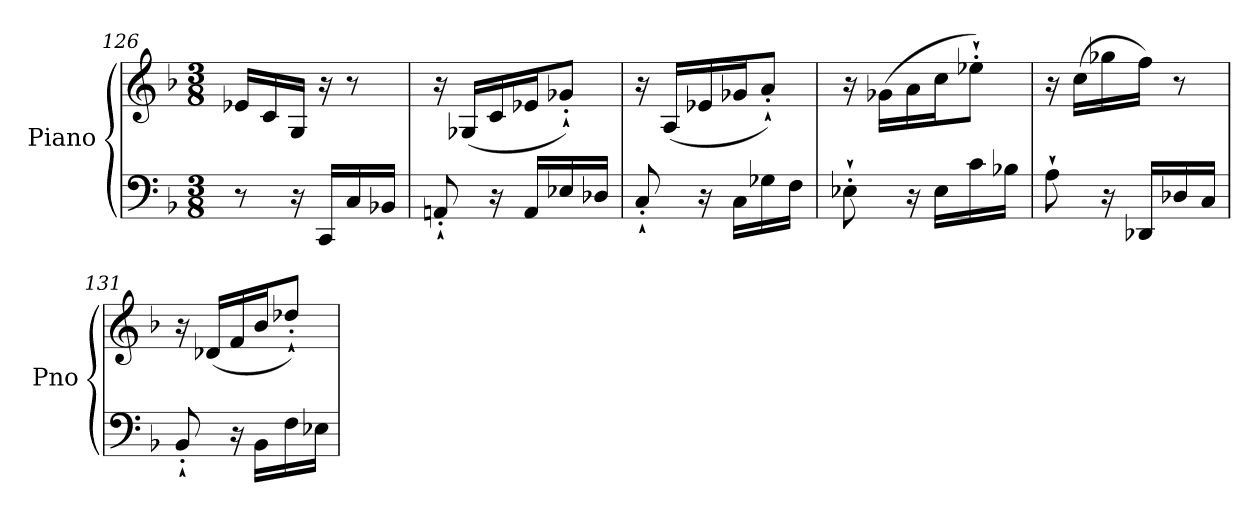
**kern	**kern
*part1	*part1
*staff2	*staff1
*I"Piano	*
*I'Pno	*
*clefF4	*clefG2
*k[b-]	*k[b-]
*M3/8	*M3/8
=126	=126
8r	16e-X/LL
.	16c/
16r	16G/JJ
16CC/LL	16r
16C/	8r
16BB-X/JJ	.
=127	=127
8AAn'`/	16r
.	(<16G-X/LL
16r	16c/
16AA/LL	16e-X/J
16E-X/	8g-X'`/J)
16D-X/JJ	.
=128	=128
8C'`/	16r
.	(<16A/LL
16r	16e-X/
16C\LL	16g-X/J
16G-X\	8a'`/J)
16F\JJ	.
=129	=129
8E-X'`\	16r
.	(>16g-X\LL
16r	16a\
16E-\LL	16cc\J
16c\	8ee-X'`\J)
16B-X\JJ	.
!!LO:LB:g=z
=130	=130
8A`\	16r
.	(>16cc\LL
16r	16gg-X\
16DD-X/LL	16ff\JJ)
16D-X/	8r
16C/JJ	.
=131	=131
8BB-'`/	16r
.	(<16d-X/LL
16r	16f/
16BB-\LL	16b-/J
16F\	8dd-X'`/J)
16E-X\JJ	.
=	=
*-	*-
